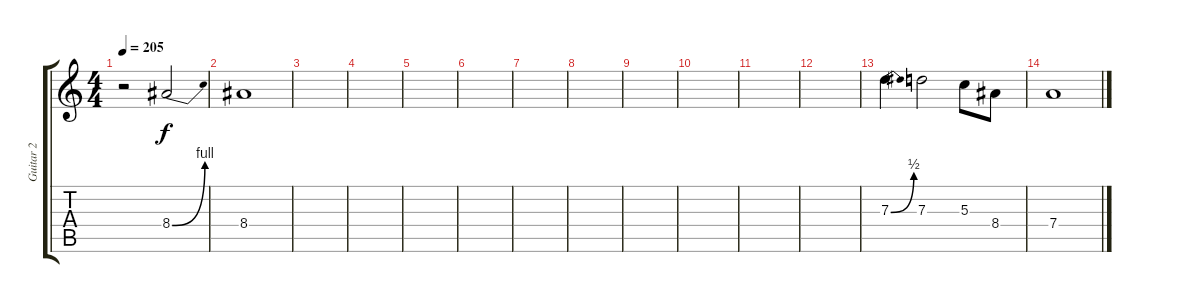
\track ("Guitar 2" "Guitar 2") {instrument electricguitarjazz}
\staff {score tabs}
\tuning (E4 B3 G3 D3 A2 E2) {hide}
\ts (4 4)
\tempo 205
\clef g2
\ks c
r.2{dy f} 8.4{be (bend 0 0 60 4)}.2 |
8.4.1 |
|
|
|
|
|
|
|
|
|
|
7.3{be (bend 0 0 60 2)}.4 7.3.2 5.3.8 8.4.8 |
7.4.1
